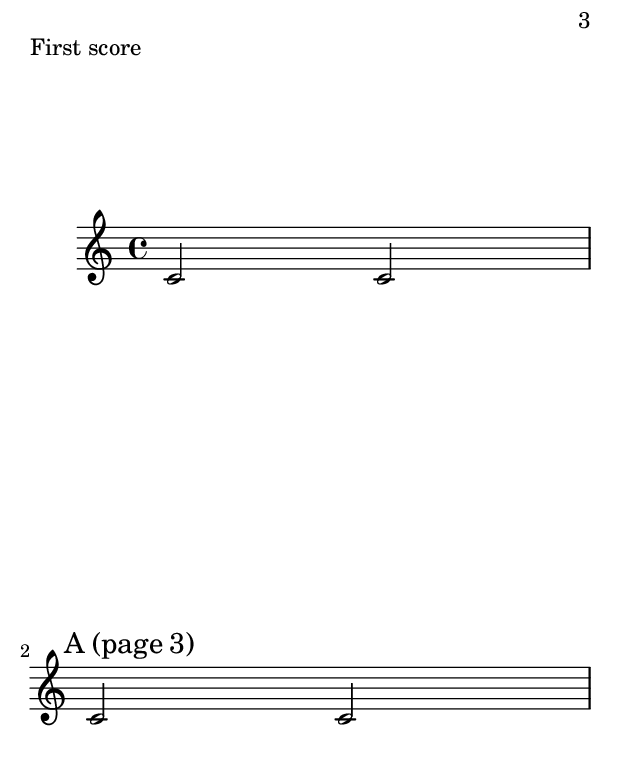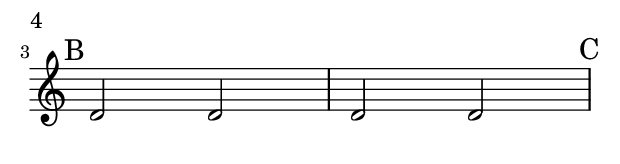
%% Do not edit this file; it is automatically
%% generated from LSR http://lsr.dsi.unimi.it
%% This file is in the public domain.
\version "2.13.29"

\header {
  lsrtags = "spacing"

  texidoc = "
Page labels may be placed inside music or at top-level, and referred to
in markups.

"
  doctitle = "Page label"
} % begin verbatim

#(set-default-paper-size "a6")

#(define-markup-command (toc-line layout props label text)
  (symbol? markup?)
  (interpret-markup layout props
   (markup #:fill-line (text #:page-ref label "8" "?"))))

\book {
  \markup \huge \fill-line { \null Title Page \null }

  \pageBreak

  \label #'toc
  \markup \column {
    \large \fill-line { \null Table of contents \null }
    \toc-line #'toc "Table of contents"
    \toc-line #'firstScore "First Score"
    \toc-line #'markA "Mark A"
    \toc-line #'markB "Mark B"
    \toc-line #'markC "Mark C"
    \toc-line #'unknown "Unknown label"
  }

  \pageBreak

  \label #'firstScore
  \score {
    \new Staff \relative c' {
      c2 c
      \mark \markup {
        A (page \concat { \page-ref #'markA "0" "?" ) }
      } \label #'markA
      c2 c
      \pageBreak
      \mark "B" \label #'markB
      d2 d
      d2 d
      \once \override Score.RehearsalMark #'break-visibility =
        #begin-of-line-invisible
      \mark "C" \label #'markC
    }
    \header { piece = "First score" }
  }
}
